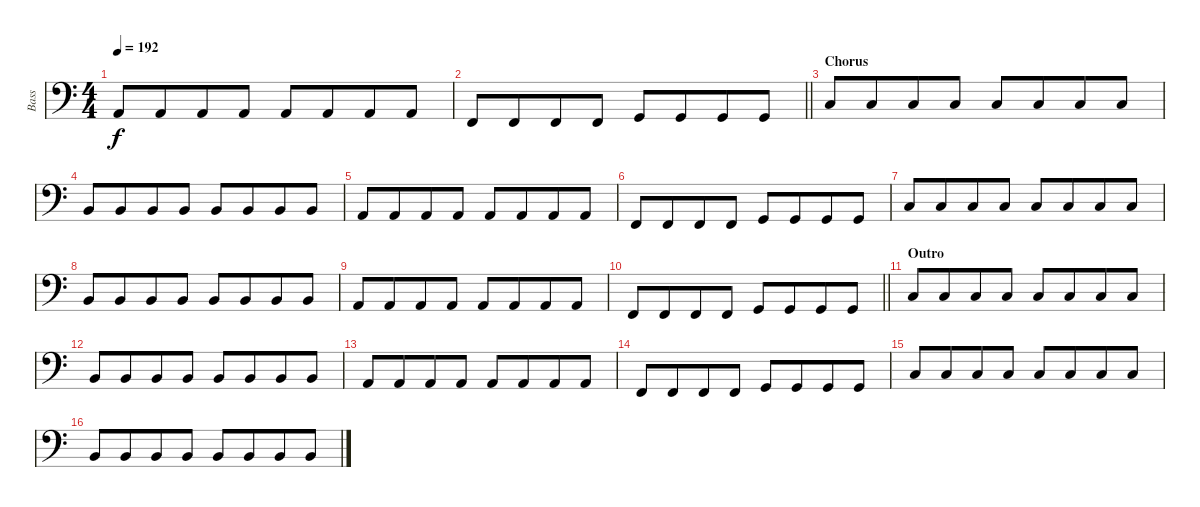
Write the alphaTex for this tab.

\track ("Bass" "Bass") {instrument electricbasspick}
\staff {score}
\tuning (G2 D2 A1 E1) {hide}
\ts (4 4)
\tempo 192
\clef f4
\ks c
5.4.8{dy f} 5.4.8{beam merge} 5.4.8 5.4.8 5.4.8 5.4.8{beam merge} 5.4.8 5.4.8 |
\barLineRight lightlight
1.4.8 1.4.8{beam merge} 1.4.8 1.4.8 3.4.8 3.4.8{beam merge} 3.4.8 3.4.8 |
\section ("" "Chorus")
3.3.8 3.3.8{beam merge} 3.3.8 3.3.8 3.3.8 3.3.8{beam merge} 3.3.8 3.3.8 |
2.3.8 2.3.8{beam merge} 2.3.8 2.3.8 2.3.8 2.3.8{beam merge} 2.3.8 2.3.8 |
5.4.8 5.4.8{beam merge} 5.4.8 5.4.8 5.4.8 5.4.8{beam merge} 5.4.8 5.4.8 |
1.4.8 1.4.8{beam merge} 1.4.8 1.4.8 3.4.8 3.4.8{beam merge} 3.4.8 3.4.8 |
3.3.8 3.3.8{beam merge} 3.3.8 3.3.8 3.3.8 3.3.8{beam merge} 3.3.8 3.3.8 |
2.3.8 2.3.8{beam merge} 2.3.8 2.3.8 2.3.8 2.3.8{beam merge} 2.3.8 2.3.8 |
5.4.8 5.4.8{beam merge} 5.4.8 5.4.8 5.4.8 5.4.8{beam merge} 5.4.8 5.4.8 |
\barLineRight lightlight
1.4.8 1.4.8{beam merge} 1.4.8 1.4.8 3.4.8 3.4.8{beam merge} 3.4.8 3.4.8 |
\section ("" "Outro")
3.3.8 3.3.8{beam merge} 3.3.8 3.3.8 3.3.8 3.3.8{beam merge} 3.3.8 3.3.8 |
2.3.8 2.3.8{beam merge} 2.3.8 2.3.8 2.3.8 2.3.8{beam merge} 2.3.8 2.3.8 |
5.4.8 5.4.8{beam merge} 5.4.8 5.4.8 5.4.8 5.4.8{beam merge} 5.4.8 5.4.8 |
1.4.8 1.4.8{beam merge} 1.4.8 1.4.8 3.4.8 3.4.8{beam merge} 3.4.8 3.4.8 |
3.3.8 3.3.8{beam merge} 3.3.8 3.3.8 3.3.8 3.3.8{beam merge} 3.3.8 3.3.8 |
2.3.8 2.3.8{beam merge} 2.3.8 2.3.8 2.3.8 2.3.8{beam merge} 2.3.8 2.3.8
